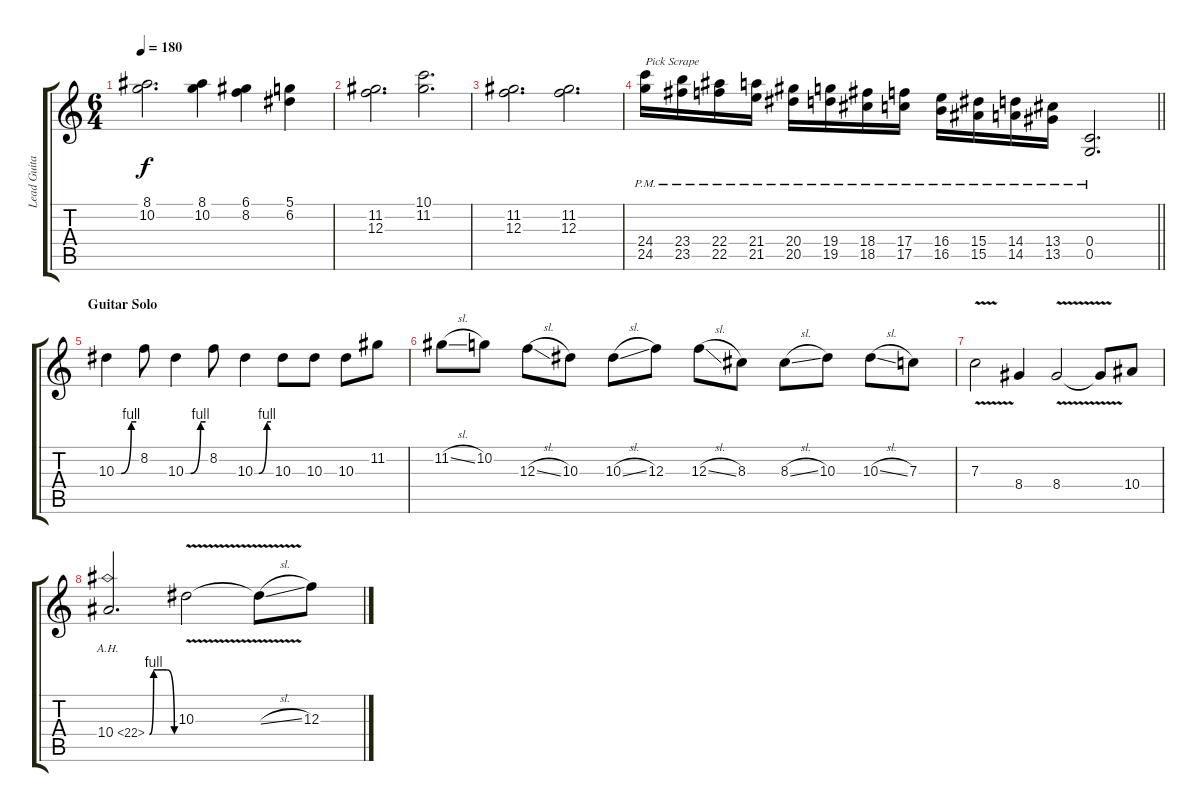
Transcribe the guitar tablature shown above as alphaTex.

\track ("Lead Guitar" "Lead Guita") {instrument overdrivenguitar}
\staff {score tabs}
\tuning (D4 A3 F3 C3 G2 D2) {hide}
\ts (6 4)
\tempo 180
\clef g2
\ks c
(8.1 10.2).2{d dy f} (8.1 10.2).4 (6.1 8.2).4 (5.1 6.2).4 |
(11.2 12.3).2{d} (10.1 11.2).2{d} |
(11.2 12.3).2{d} (11.2 12.3).2{d} |
\barLineRight lightlight
(24.4{pm} 24.5{pm}).16{txt "Pick Scrape"} (23.4{pm} 23.5{pm}).16 (22.4{pm} 22.5{pm}).16 (21.4{pm} 21.5{pm}).16 (20.4{pm} 20.5{pm}).16 (19.4{pm} 19.5{pm}).16 (18.4{pm} 18.5{pm}).16 (17.4{pm} 17.5{pm}).16 (16.4{pm} 16.5{pm}).16 (15.4{pm} 15.5{pm}).16 (14.4{pm} 14.5{pm}).16 (13.4{pm} 13.5{pm}).16 (0.4{pm} 0.5{pm}).2{d} |
\section ("" "Guitar Solo")
10.3{be (custom 0 0 15 0 45 4 60 4)}.4{volume 15} 8.2.8 10.3{be (custom 0 0 15 0 45 4 60 4)}.4 8.2.8 10.3{be (custom 0 0 15 0 45 4 60 4)}.4 10.3.8 10.3.8 10.3.8 11.2.8 |
11.2{sl}.8 10.2.8 12.3{sl}.8 10.3.8 10.3{sl}.8 12.3.8 12.3{sl}.8 8.3.8 8.3{sl}.8 10.3.8 10.3{sl}.8 7.3.8 |
7.3{v}.2 8.4.4 8.4{v}.2 8.4{t}.8 10.4.8 |
10.4{be (custom 0 0 10 4 20 4 30 4 42 4 60 0) ah 12}.2{d} 10.3{v}.2 10.3{sl t}.8 12.3.8
